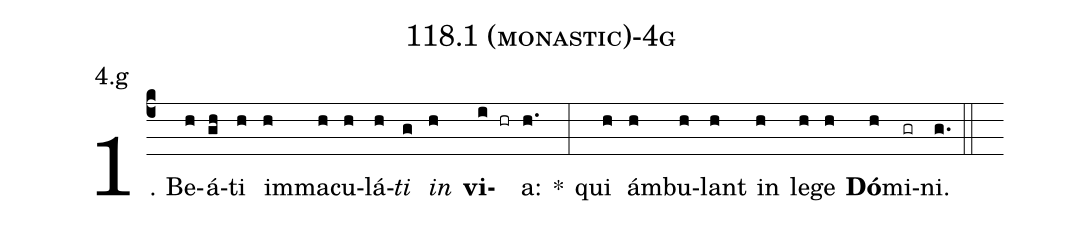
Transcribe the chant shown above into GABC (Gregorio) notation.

name: 118.1 (monastic)-4g;
annotation: 4.g;
%%
(c4)1. Be(h)á(gh)ti(h) im(h)ma(h)cu(h)lá(h)<i>ti</i>(g) <i>in</i>(h) <b>vi</b>(i hr)a:(h.) *(:) qui(h) ám(h)bu(h)lant(h) in(h) le(h)ge(h) <b>Dó</b>(h)mi(gr)ni.(g.) (::)
